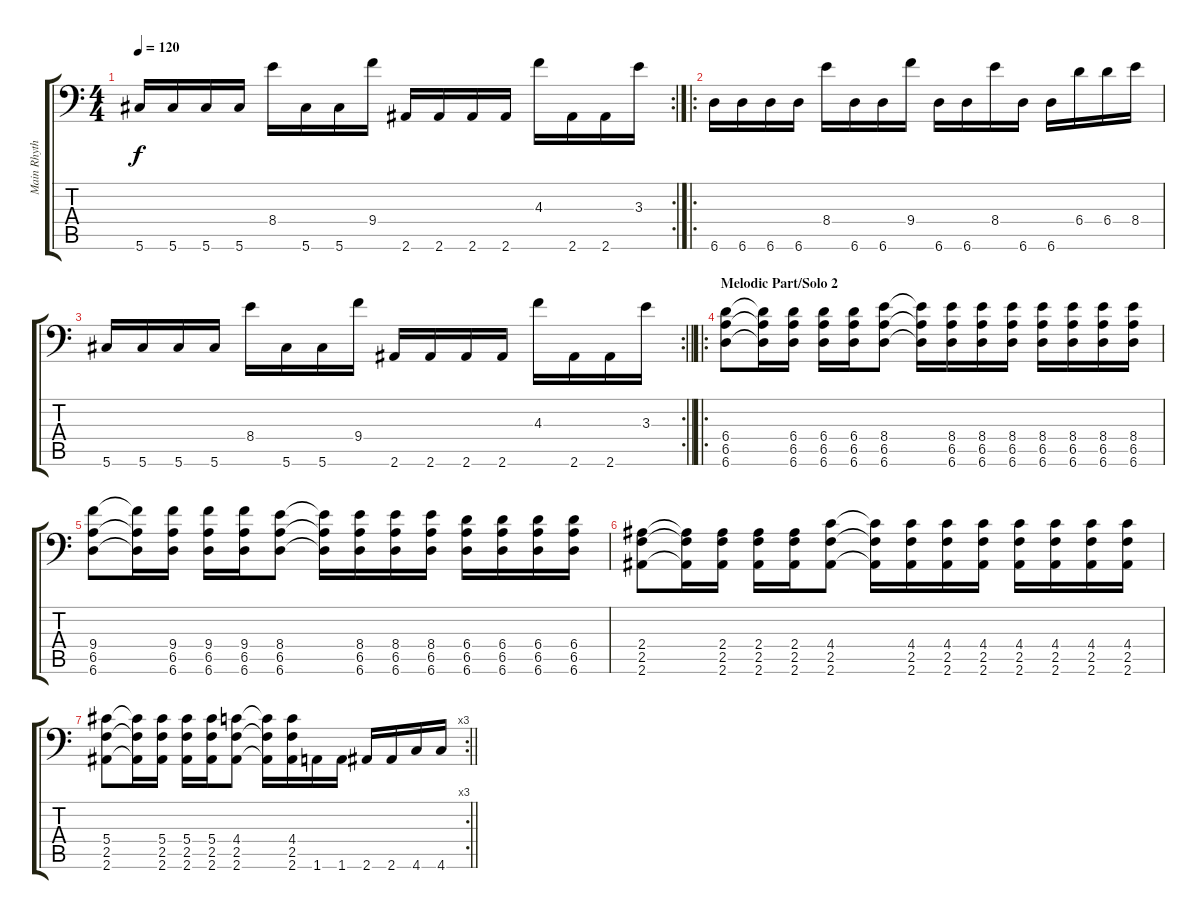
\track ("Main Rhythm" "Main Rhyth") {instrument distortionguitar}
\staff {score tabs}
\tuning (Bb3 F3 Db3 Ab2 Eb2 Ab1) {hide}
\rc 2
\ts (4 4)
\tempo 120
\clef f4
\ks c
5.6.16{dy f} 5.6.16 5.6.16 5.6.16 8.4.16 5.6.16 5.6.16 9.4.16 2.6.16 2.6.16 2.6.16 2.6.16 4.3.16 2.6.16 2.6.16 3.3.16 |
\ro
6.6.16 6.6.16 6.6.16 6.6.16 8.4.16 6.6.16 6.6.16 9.4.16 6.6.16 6.6.16 8.4.16 6.6.16 6.6.16 6.4.16 6.4.16 8.4.16 |
\rc 2
\barLineRight lightlight
5.6.16 5.6.16 5.6.16 5.6.16 8.4.16 5.6.16 5.6.16 9.4.16 2.6.16 2.6.16 2.6.16 2.6.16 4.3.16 2.6.16 2.6.16 3.3.16 |
\ro
\section ("" "Melodic Part/Solo 2")
(6.4 6.5 6.6).8 (6.4{t} 6.5{t} 6.6{t}).16 (6.4 6.5 6.6).16 (6.4 6.5 6.6).16 (6.4 6.5 6.6).16 (8.4 6.5 6.6).8 (8.4{t} 6.5{t} 6.6{t}).16 (8.4 6.5 6.6).16 (8.4 6.5 6.6).16 (8.4 6.5 6.6).16 (8.4 6.5 6.6).16 (8.4 6.5 6.6).16 (8.4 6.5 6.6).16 (8.4 6.5 6.6).16 |
(9.4 6.5 6.6).8 (9.4{t} 6.5{t} 6.6{t}).16 (9.4 6.5 6.6).16 (9.4 6.5 6.6).16 (9.4 6.5 6.6).16 (8.4 6.5 6.6).8 (8.4{t} 6.5{t} 6.6{t}).16 (8.4 6.5 6.6).16 (8.4 6.5 6.6).16 (8.4 6.5 6.6).16 (6.4 6.5 6.6).16 (6.4 6.5 6.6).16 (6.4 6.5 6.6).16 (6.4 6.5 6.6).16 |
(2.4 2.5 2.6).8 (2.4{t} 2.5{t} 2.6{t}).16 (2.4 2.5 2.6).16 (2.4 2.5 2.6).16 (2.4 2.5 2.6).16 (4.4 2.5 2.6).8 (4.4{t} 2.5{t} 2.6{t}).16 (4.4 2.5 2.6).16 (4.4 2.5 2.6).16 (4.4 2.5 2.6).16 (4.4 2.5 2.6).16 (4.4 2.5 2.6).16 (4.4 2.5 2.6).16 (4.4 2.5 2.6).16 |
\rc 3
\barLineRight lightlight
(5.4 2.5 2.6).8 (5.4{t} 2.5{t} 2.6{t}).16 (5.4 2.5 2.6).16 (5.4 2.5 2.6).16 (5.4 2.5 2.6).16 (4.4 2.5 2.6).8 (4.4{t} 2.5{t} 2.6{t}).16 (4.4 2.5 2.6).16 1.6.16 1.6.16 2.6.16 2.6.16 4.6.16 4.6.16
